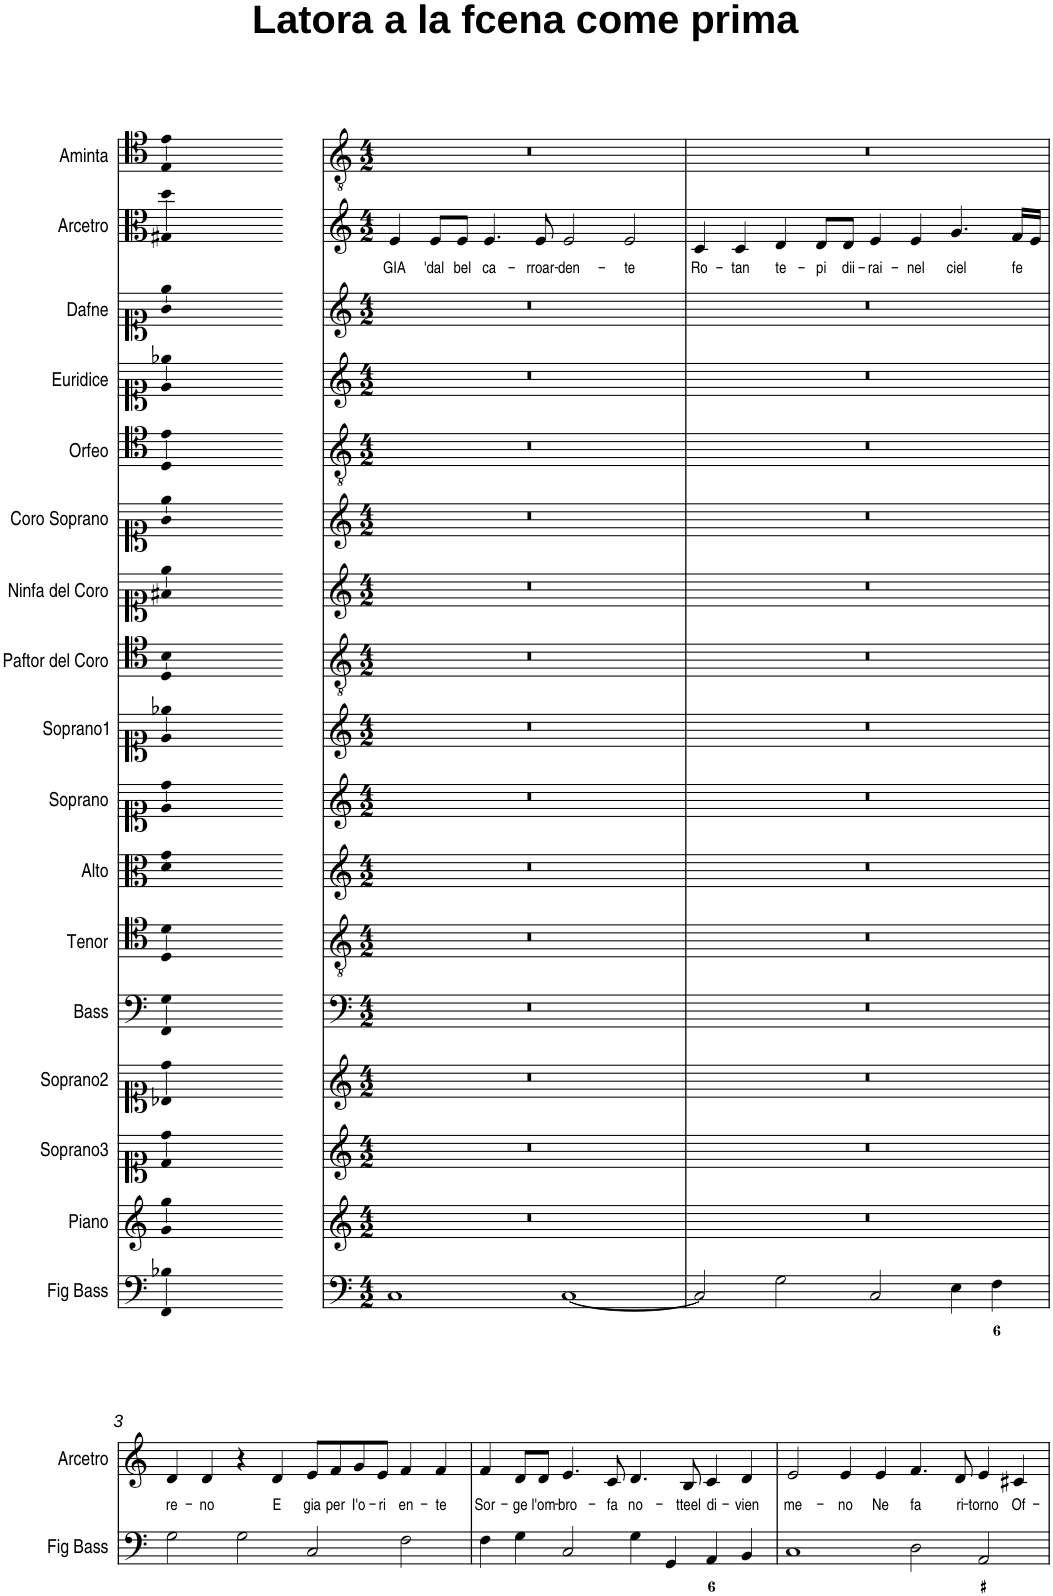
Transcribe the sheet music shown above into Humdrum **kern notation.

**kern	**kern	**kern	**kern	**kern	**kern	**kern	**kern	**kern	**kern	**kern	**kern	**kern	**kern	**kern	**kern	**text	**kern
*part17	*part16	*part15	*part14	*part13	*part12	*part11	*part10	*part9	*part8	*part7	*part6	*part5	*part4	*part3	*part2	*part2	*part1
*staff17	*staff16	*staff15	*staff14	*staff13	*staff12	*staff11	*staff10	*staff9	*staff8	*staff7	*staff6	*staff5	*staff4	*staff3	*staff2	*staff2	*staff1
*I"Fig Bass	*I"Piano	*I"Soprano3	*I"Soprano2	*I"Bass	*I"Tenor	*I"Alto	*I"Soprano	*I"Soprano1	*I"Paftor del Coro	*I"Ninfa del Coro	*I"Coro Soprano	*I"Orfeo	*I"Euridice	*I"Dafne	*I"Arcetro	*	*I"Aminta
*I'Fig Bass	*I'Pno.	*I'S.3	*I'S.2	*I'B.	*I'T.	*I'A.	*I'S.	*I'S.1	*I'Paftor del Coro	*I'Ninfa del Coro	*I'Coro Soprano	*I'Orfeo	*I'Euridice	*I'Dafne	*I'Arcetro	*	*I'Aminta
*clefF4	*clefG2	*clefC1	*clefC1	*clefF4	*clefC4	*clefC3	*clefC1	*clefC1	*clefC4	*clefC1	*clefC1	*clefC4	*clefC1	*clefC1	*clefC3	*	*clefC4
*k[]	*k[]	*k[]	*k[]	*k[]	*k[]	*k[]	*k[]	*k[]	*k[]	*k[]	*k[]	*k[]	*k[]	*k[]	*k[]	*	*k[]
=	=	=	=	=	=	=	=	=	=	=	=	=	=	=	=	=	=
1ryy	1ryy	1ryy	1ryy	1ryy	1ryy	1ryy	1ryy	1ryy	1ryy	1ryy	1ryy	1ryy	1ryy	1ryy	1ryy	.	1ryy
=1-	=1-	=1-	=1-	=1-	=1-	=1-	=1-	=1-	=1-	=1-	=1-	=1-	=1-	=1-	=1-	=1-	=1-
*	*	*clefG2	*clefG2	*	*clefGv2	*clefG2	*clefG2	*clefG2	*clefGv2	*clefG2	*clefG2	*clefGv2	*clefG2	*clefG2	*clefG2	*	*clefGv2
*M4/2	*M4/2	*M4/2	*M4/2	*M4/2	*M4/2	*M4/2	*M4/2	*M4/2	*M4/2	*M4/2	*M4/2	*M4/2	*M4/2	*M4/2	*M4/2	*	*M4/2
!	!	!	!	!	!	!	!	!	!	!	!	!	!	!	!	!LO:LY:b	!
1C	0r	0r	0r	0r	0r	0r	0r	0r	0r	0r	0r	0r	0r	0r	4e/	GIA	0r
!	!	!	!	!	!	!	!	!	!	!	!	!	!	!	!	!LO:LY:b	!
.	.	.	.	.	.	.	.	.	.	.	.	.	.	.	8e/L	'dal	.
!	!	!	!	!	!	!	!	!	!	!	!	!	!	!	!	!LO:LY:b	!
.	.	.	.	.	.	.	.	.	.	.	.	.	.	.	8e/J	bel	.
!	!	!	!	!	!	!	!	!	!	!	!	!	!	!	!	!LO:LY:b	!
.	.	.	.	.	.	.	.	.	.	.	.	.	.	.	4.e/	ca-	.
!	!	!	!	!	!	!	!	!	!	!	!	!	!	!	!	!LO:LY:b	!
.	.	.	.	.	.	.	.	.	.	.	.	.	.	.	8e/	-rroar-	.
!	!	!	!	!	!	!	!	!	!	!	!	!	!	!	!	!LO:LY:b	!
[1C	.	.	.	.	.	.	.	.	.	.	.	.	.	.	2e/	-den-	.
!	!	!	!	!	!	!	!	!	!	!	!	!	!	!	!	!LO:LY:b	!
.	.	.	.	.	.	.	.	.	.	.	.	.	.	.	2e/	-te	.
=2	=2	=2	=2	=2	=2	=2	=2	=2	=2	=2	=2	=2	=2	=2	=2	=2	=2
!	!	!	!	!	!	!	!	!	!	!	!	!	!	!	!	!LO:LY:b	!
2C/]	0r	0r	0r	0r	0r	0r	0r	0r	0r	0r	0r	0r	0r	0r	4c/	Ro-	0r
!	!	!	!	!	!	!	!	!	!	!	!	!	!	!	!	!LO:LY:b	!
.	.	.	.	.	.	.	.	.	.	.	.	.	.	.	4c/	-tan	.
!	!	!	!	!	!	!	!	!	!	!	!	!	!	!	!	!LO:LY:b	!
2G\	.	.	.	.	.	.	.	.	.	.	.	.	.	.	4d/	te-	.
!	!	!	!	!	!	!	!	!	!	!	!	!	!	!	!	!LO:LY:b	!
.	.	.	.	.	.	.	.	.	.	.	.	.	.	.	8d/L	-pi	.
!	!	!	!	!	!	!	!	!	!	!	!	!	!	!	!	!LO:LY:b	!
.	.	.	.	.	.	.	.	.	.	.	.	.	.	.	8d/J	dii-	.
!	!	!	!	!	!	!	!	!	!	!	!	!	!	!	!	!LO:LY:b	!
2C/	.	.	.	.	.	.	.	.	.	.	.	.	.	.	4e/	-rai-	.
!	!	!	!	!	!	!	!	!	!	!	!	!	!	!	!	!LO:LY:b	!
.	.	.	.	.	.	.	.	.	.	.	.	.	.	.	4e/	-nel	.
!	!	!	!	!	!	!	!	!	!	!	!	!	!	!	!	!LO:LY:b	!
4E\	.	.	.	.	.	.	.	.	.	.	.	.	.	.	4.g/	ciel	.
4F\	.	.	.	.	.	.	.	.	.	.	.	.	.	.	.	.	.
!	!	!	!	!	!	!	!	!	!	!	!	!	!	!	!	!LO:LY:b	!
.	.	.	.	.	.	.	.	.	.	.	.	.	.	.	16f/LL	fe	.
.	.	.	.	.	.	.	.	.	.	.	.	.	.	.	16e/JJ	.	.
!!LO:LB:g=z
=3	=3	=3	=3	=3	=3	=3	=3	=3	=3	=3	=3	=3	=3	=3	=3	=3	=3
!	!	!	!	!	!	!	!	!	!	!	!	!	!	!	!	!LO:LY:b	!
2G\	0r	0r	0r	0r	0r	0r	0r	0r	0r	0r	0r	0r	0r	0r	4d/	re-	0r
!	!	!	!	!	!	!	!	!	!	!	!	!	!	!	!	!LO:LY:b	!
.	.	.	.	.	.	.	.	.	.	.	.	.	.	.	4d/	-no	.
2G\	.	.	.	.	.	.	.	.	.	.	.	.	.	.	4r	.	.
!	!	!	!	!	!	!	!	!	!	!	!	!	!	!	!	!LO:LY:b	!
.	.	.	.	.	.	.	.	.	.	.	.	.	.	.	4d/	E	.
!	!	!	!	!	!	!	!	!	!	!	!	!	!	!	!	!LO:LY:b	!
2C/	.	.	.	.	.	.	.	.	.	.	.	.	.	.	8e/L	gia	.
!	!	!	!	!	!	!	!	!	!	!	!	!	!	!	!	!LO:LY:b	!
.	.	.	.	.	.	.	.	.	.	.	.	.	.	.	8f/	per	.
!	!	!	!	!	!	!	!	!	!	!	!	!	!	!	!	!LO:LY:b	!
.	.	.	.	.	.	.	.	.	.	.	.	.	.	.	8g/	I'o-	.
!	!	!	!	!	!	!	!	!	!	!	!	!	!	!	!	!LO:LY:b	!
.	.	.	.	.	.	.	.	.	.	.	.	.	.	.	8e/J	-ri	.
!	!	!	!	!	!	!	!	!	!	!	!	!	!	!	!	!LO:LY:b	!
2F\	.	.	.	.	.	.	.	.	.	.	.	.	.	.	4f/	en-	.
!	!	!	!	!	!	!	!	!	!	!	!	!	!	!	!	!LO:LY:b	!
.	.	.	.	.	.	.	.	.	.	.	.	.	.	.	4f/	-te	.
=4	=4	=4	=4	=4	=4	=4	=4	=4	=4	=4	=4	=4	=4	=4	=4	=4	=4
!	!	!	!	!	!	!	!	!	!	!	!	!	!	!	!	!LO:LY:b	!
4F\	0r	0r	0r	0r	0r	0r	0r	0r	0r	0r	0r	0r	0r	0r	4f/	Sor-	0r
!	!	!	!	!	!	!	!	!	!	!	!	!	!	!	!	!LO:LY:b	!
4G\	.	.	.	.	.	.	.	.	.	.	.	.	.	.	8d/L	-ge	.
!	!	!	!	!	!	!	!	!	!	!	!	!	!	!	!	!LO:LY:b	!
.	.	.	.	.	.	.	.	.	.	.	.	.	.	.	8d/J	l'om-	.
!	!	!	!	!	!	!	!	!	!	!	!	!	!	!	!	!LO:LY:b	!
2C/	.	.	.	.	.	.	.	.	.	.	.	.	.	.	4.e/	-bro-	.
!	!	!	!	!	!	!	!	!	!	!	!	!	!	!	!	!LO:LY:b	!
.	.	.	.	.	.	.	.	.	.	.	.	.	.	.	8c/	-fa	.
!	!	!	!	!	!	!	!	!	!	!	!	!	!	!	!	!LO:LY:b	!
4G\	.	.	.	.	.	.	.	.	.	.	.	.	.	.	4.d/	no-	.
4GG/	.	.	.	.	.	.	.	.	.	.	.	.	.	.	.	.	.
!	!	!	!	!	!	!	!	!	!	!	!	!	!	!	!	!LO:LY:b	!
.	.	.	.	.	.	.	.	.	.	.	.	.	.	.	8B/	-tteel	.
!	!	!	!	!	!	!	!	!	!	!	!	!	!	!	!	!LO:LY:b	!
4AA/	.	.	.	.	.	.	.	.	.	.	.	.	.	.	4c/	di-	.
!	!	!	!	!	!	!	!	!	!	!	!	!	!	!	!	!LO:LY:b	!
4BB/	.	.	.	.	.	.	.	.	.	.	.	.	.	.	4d/	-vien	.
=5	=5	=5	=5	=5	=5	=5	=5	=5	=5	=5	=5	=5	=5	=5	=5	=5	=5
!	!	!	!	!	!	!	!	!	!	!	!	!	!	!	!	!LO:LY:b	!
1C	0r	0r	0r	0r	0r	0r	0r	0r	0r	0r	0r	0r	0r	0r	2e/	me-	0r
!	!	!	!	!	!	!	!	!	!	!	!	!	!	!	!	!LO:LY:b	!
.	.	.	.	.	.	.	.	.	.	.	.	.	.	.	4e/	-no	.
!	!	!	!	!	!	!	!	!	!	!	!	!	!	!	!	!LO:LY:b	!
.	.	.	.	.	.	.	.	.	.	.	.	.	.	.	4e/	Ne	.
!	!	!	!	!	!	!	!	!	!	!	!	!	!	!	!	!LO:LY:b	!
2D\	.	.	.	.	.	.	.	.	.	.	.	.	.	.	4.f/	fa	.
!	!	!	!	!	!	!	!	!	!	!	!	!	!	!	!	!LO:LY:b	!
.	.	.	.	.	.	.	.	.	.	.	.	.	.	.	8d/	ri-	.
!	!	!	!	!	!	!	!	!	!	!	!	!	!	!	!	!LO:LY:b	!
2AA/	.	.	.	.	.	.	.	.	.	.	.	.	.	.	4e/	-torno	.
!	!	!	!	!	!	!	!	!	!	!	!	!	!	!	!	!LO:LY:b	!
.	.	.	.	.	.	.	.	.	.	.	.	.	.	.	4c#X/	Of-	.
=	=	=	=	=	=	=	=	=	=	=	=	=	=	=	=	=	=
*-	*-	*-	*-	*-	*-	*-	*-	*-	*-	*-	*-	*-	*-	*-	*-	*-	*-
